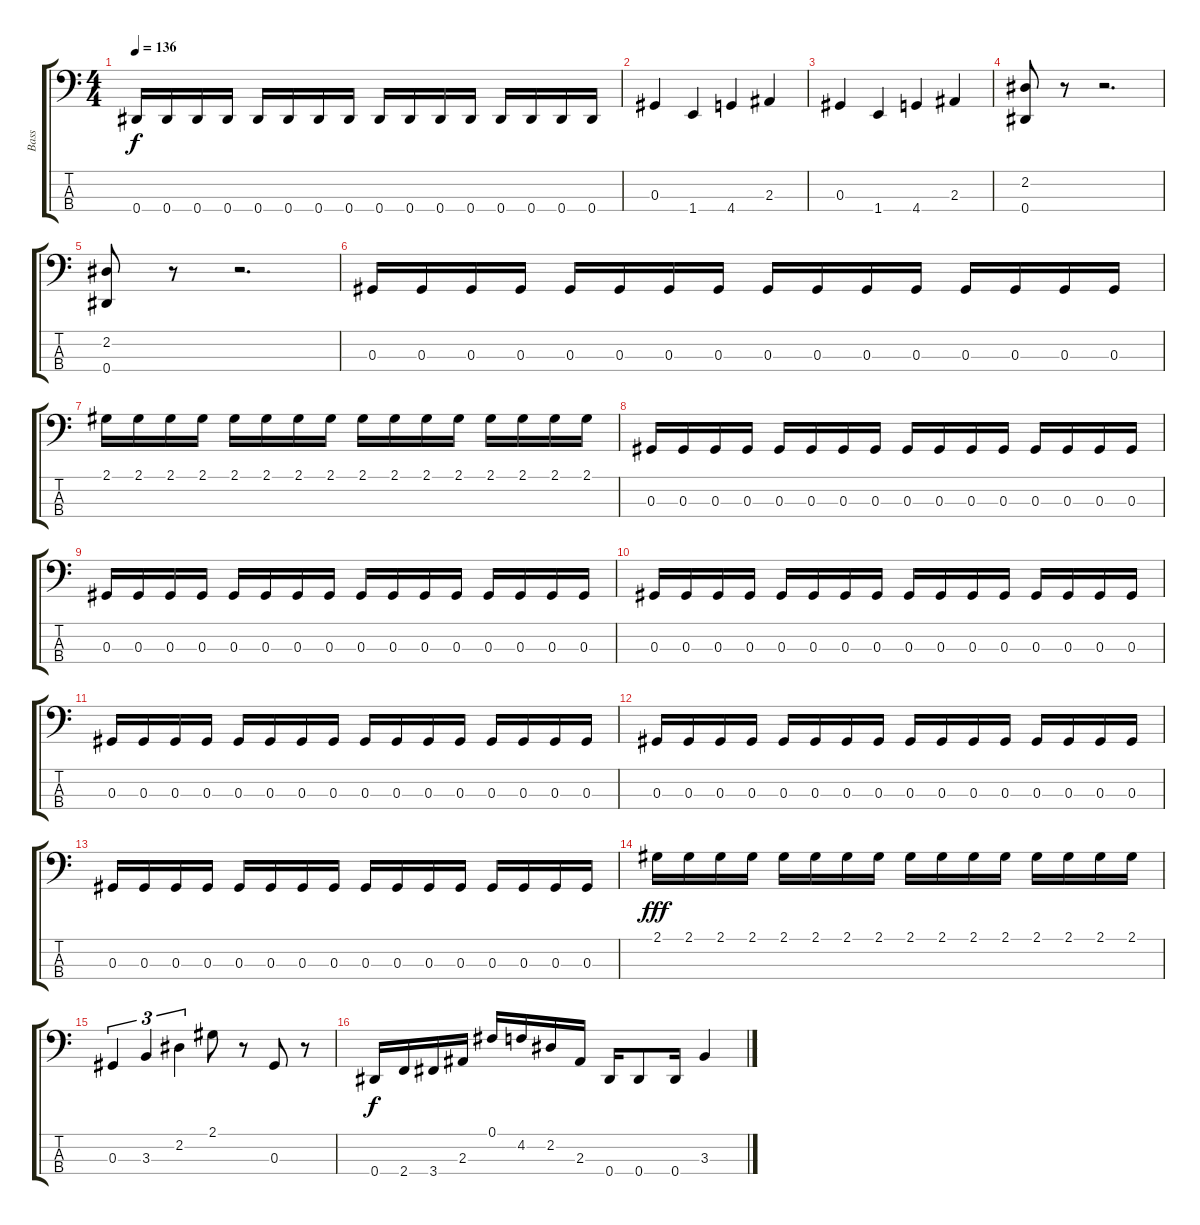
\track ("Bass" "Bass") {instrument fretlessbass}
\staff {score tabs}
\tuning (Gb2 Db2 Ab1 Eb1) {hide}
\ts (4 4)
\tempo 136
\clef f4
\ks c
0.4.16{dy f} 0.4.16 0.4.16 0.4.16 0.4.16 0.4.16 0.4.16 0.4.16 0.4.16 0.4.16 0.4.16 0.4.16 0.4.16 0.4.16 0.4.16 0.4.16 |
0.3.4 1.4.4 4.4.4 2.3.4 |
0.3.4 1.4.4 4.4.4 2.3.4 |
(2.2 0.4).8 r.8 r.2{d} |
(2.2 0.4).8 r.8 r.2{d} |
0.3.16 0.3.16 0.3.16 0.3.16 0.3.16 0.3.16 0.3.16 0.3.16 0.3.16 0.3.16 0.3.16 0.3.16 0.3.16 0.3.16 0.3.16 0.3.16 |
2.1.16 2.1.16 2.1.16 2.1.16 2.1.16 2.1.16 2.1.16 2.1.16 2.1.16 2.1.16 2.1.16 2.1.16 2.1.16 2.1.16 2.1.16 2.1.16 |
0.3.16 0.3.16 0.3.16 0.3.16 0.3.16 0.3.16 0.3.16 0.3.16 0.3.16 0.3.16 0.3.16 0.3.16 0.3.16 0.3.16 0.3.16 0.3.16 |
0.3.16 0.3.16 0.3.16 0.3.16 0.3.16 0.3.16 0.3.16 0.3.16 0.3.16 0.3.16 0.3.16 0.3.16 0.3.16 0.3.16 0.3.16 0.3.16 |
0.3.16 0.3.16 0.3.16 0.3.16 0.3.16 0.3.16 0.3.16 0.3.16 0.3.16 0.3.16 0.3.16 0.3.16 0.3.16 0.3.16 0.3.16 0.3.16 |
0.3.16 0.3.16 0.3.16 0.3.16 0.3.16 0.3.16 0.3.16 0.3.16 0.3.16 0.3.16 0.3.16 0.3.16 0.3.16 0.3.16 0.3.16 0.3.16 |
0.3.16 0.3.16 0.3.16 0.3.16 0.3.16 0.3.16 0.3.16 0.3.16 0.3.16 0.3.16 0.3.16 0.3.16 0.3.16 0.3.16 0.3.16 0.3.16 |
0.3.16 0.3.16 0.3.16 0.3.16 0.3.16 0.3.16 0.3.16 0.3.16 0.3.16 0.3.16 0.3.16 0.3.16 0.3.16 0.3.16 0.3.16 0.3.16 |
2.1.16{dy fff} 2.1.16 2.1.16 2.1.16 2.1.16 2.1.16 2.1.16 2.1.16 2.1.16 2.1.16 2.1.16 2.1.16 2.1.16 2.1.16 2.1.16 2.1.16 |
0.3.4{tu (3 2)} 3.3.4{tu (3 2)} 2.2.4{tu (3 2)} 2.1.8 r.8 0.3.8 r.8 |
0.4.16{dy f} 2.4.16 3.4.16 2.3.16 0.1.16 4.2.16 2.2.16 2.3.16 0.4.16 0.4.8 0.4.16 3.3.4
